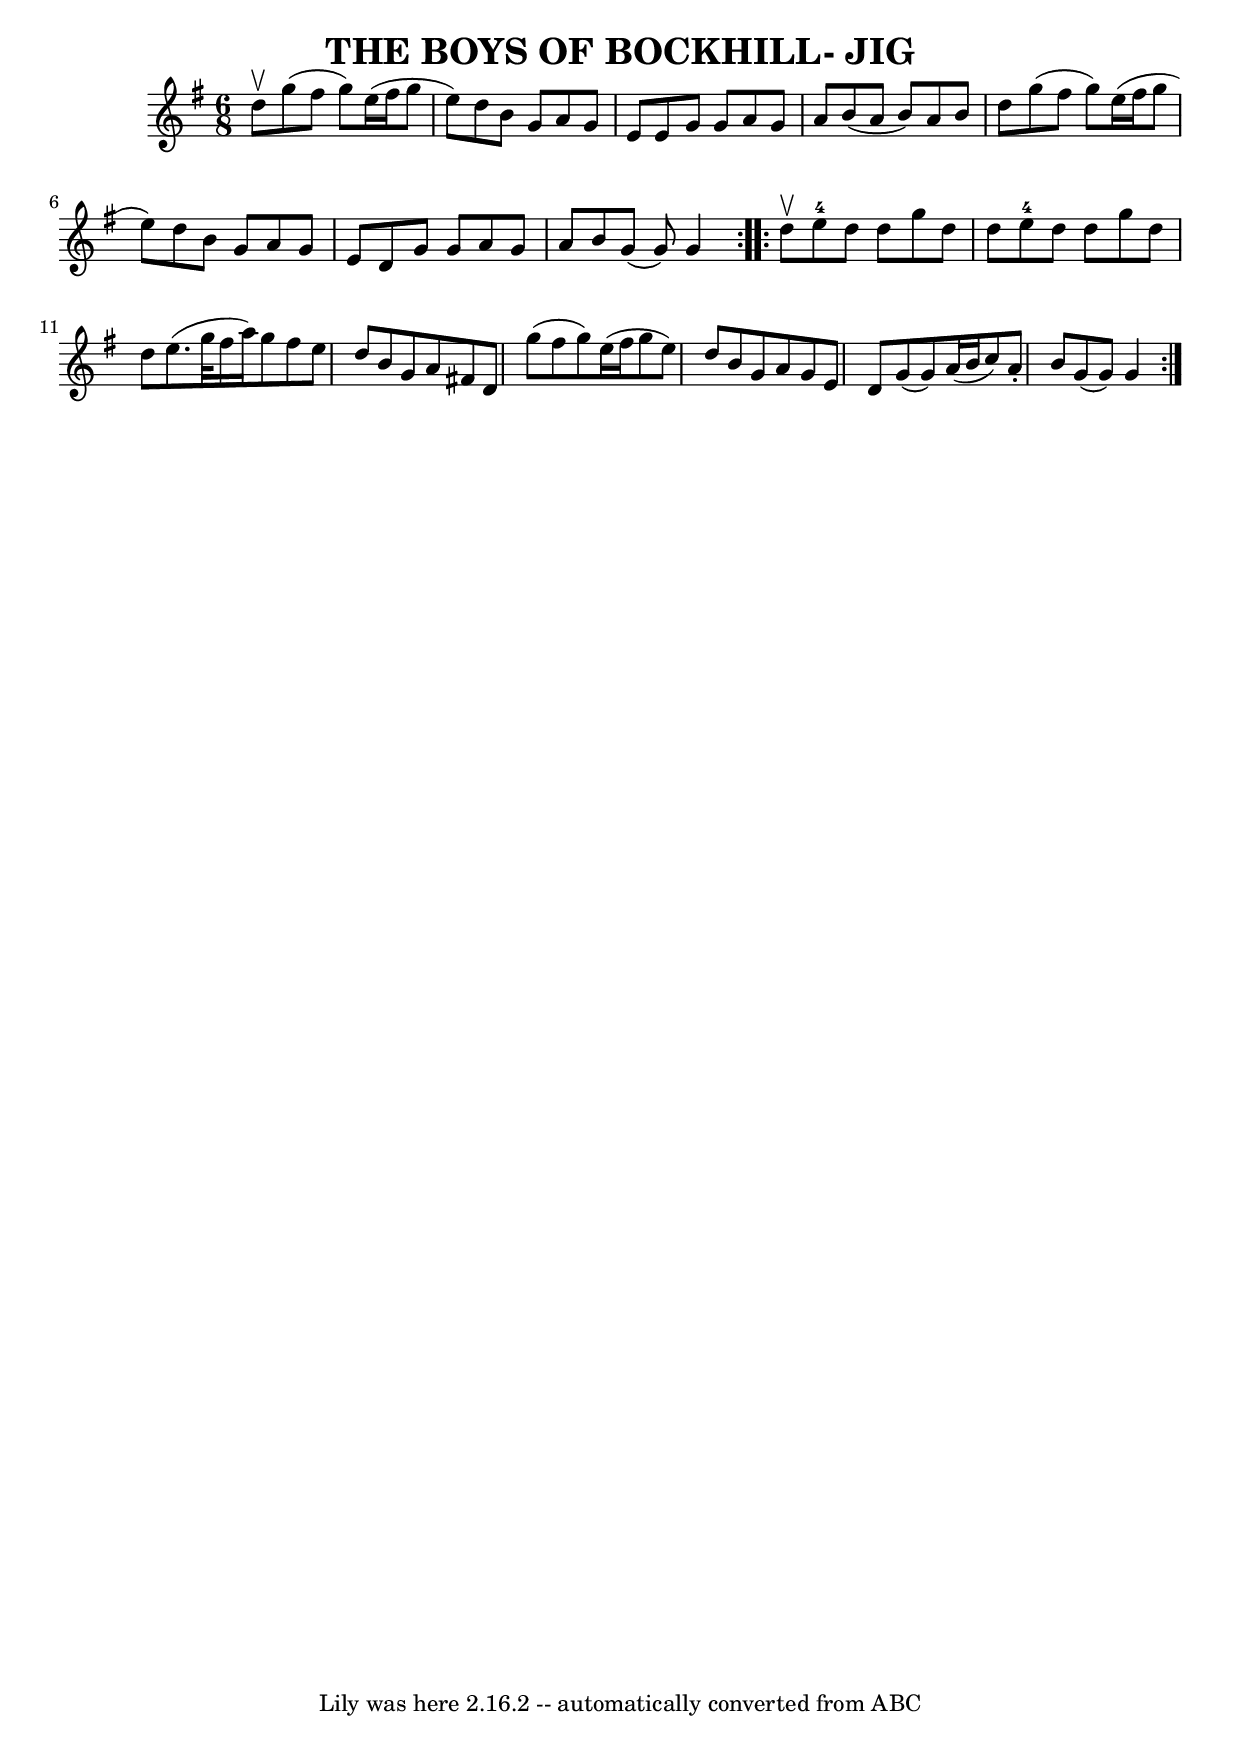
\version "2.16.2"
\include "Mammoth.ily"
\header {
  %% book = "Ryan's Mammoth Collection of Fiddle Tunes"
  crossRefNumber = "1"
  footnotes = ""
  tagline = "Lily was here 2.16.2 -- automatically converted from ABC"
  title = "THE BOYS OF BOCKHILL- JIG"

}
voicedefault =  {



  \repeat volta 2 {

    \time 6/8 
    \key g \major     d''8^\upbow        |
    g''8 (fis''8 g''8 ) e''16 (fis''16 g''8 e''8)   |
    d''8 b'8 g'8         a'8 g'8 e'8     |
    e'8 g'8 g'8 a'8 g'8 a'8     |
    b'8 (a'8 b'8) a'8 b'8 d''8        |
    g''8 (     fis''8 g''8) e''16 (fis''16 g''8 e''8)    |
    d''8       b'8 g'8 a'8 g'8 e'8     |
    d'8 g'8 g'8 a'8 g'8      a'8     |
    b'8 g'8 (g'8) g'4    
  }     
  \repeat volta 2 {
         d''8^\upbow        |
    e''8-4 d''8 d''8 g''8 d''8         d''8     |
    e''8-4 d''8 d''8 g''8 d''8 d''8     |
    e''8. (g''32 fis''16 a''16) g''8 fis''8 e''8     |
    d''8 b'8 g'8 a'8 fis'!8 d'8        |
    g''8 (     fis''8 g''8) e''16 (fis''16 g''8 e''8)    |
    d''8        b'8 g'8 a'8 g'8 e'8     |
    d'8 g'8 (g'8) a'16 (     b'16 c''8) a'8-.    |
    b'8 g'8 (g'8) g'4    
  }   

}

\score{
  <<

    \context Staff="default"
    {
      \voicedefault 
      
    }

  >>
  \layout {
    
  }
  \midi {
  }

}
